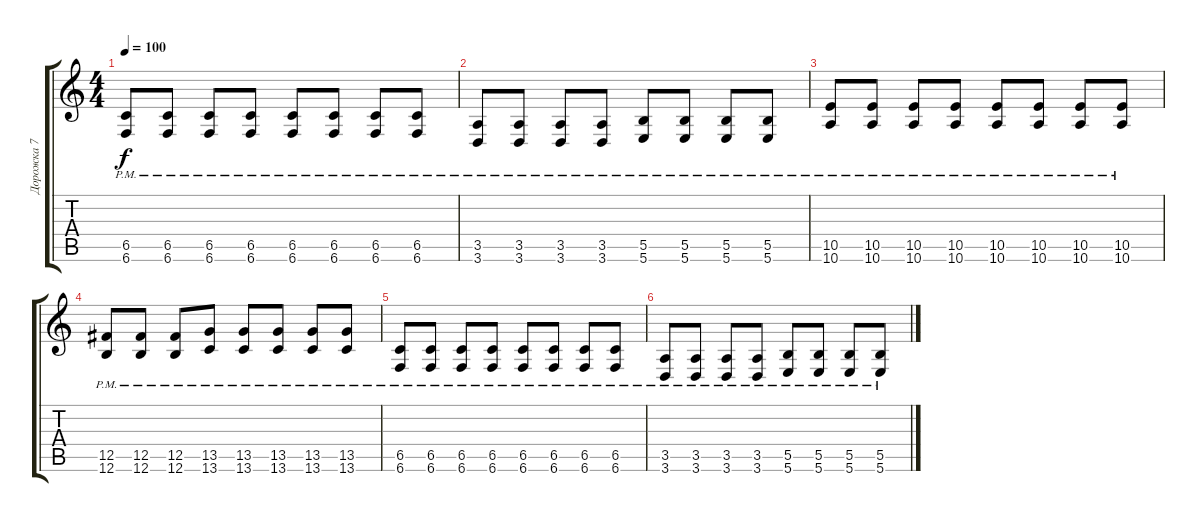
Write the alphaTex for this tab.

\track ("Дорожка 7" "Дорожка 7") {instrument overdrivenguitar}
\staff {score tabs}
\tuning (Db4 Ab3 E3 B2 Gb2 B1) {hide}
\ts (4 4)
\tempo 100
\clef g2
\ks c
(6.5{pm} 6.6{pm}).8{dy f} (6.5{pm} 6.6{pm}).8 (6.5{pm} 6.6{pm}).8 (6.5{pm} 6.6{pm}).8 (6.5{pm} 6.6{pm}).8 (6.5{pm} 6.6{pm}).8 (6.5{pm} 6.6{pm}).8 (6.5{pm} 6.6{pm}).8 |
(3.5{pm} 3.6{pm}).8 (3.5{pm} 3.6{pm}).8 (3.5{pm} 3.6{pm}).8 (3.5{pm} 3.6{pm}).8 (5.5{pm} 5.6{pm}).8 (5.5{pm} 5.6{pm}).8 (5.5{pm} 5.6{pm}).8 (5.5{pm} 5.6{pm}).8 |
(10.5{pm} 10.6{pm}).8 (10.5{pm} 10.6{pm}).8 (10.5{pm} 10.6{pm}).8 (10.5{pm} 10.6{pm}).8 (10.5{pm} 10.6{pm}).8 (10.5{pm} 10.6{pm}).8 (10.5{pm} 10.6{pm}).8 (10.5{pm} 10.6{pm}).8 |
(12.5{pm} 12.6{pm}).8 (12.5{pm} 12.6{pm}).8 (12.5{pm} 12.6{pm}).8 (13.5{pm} 13.6{pm}).8 (13.5{pm} 13.6{pm}).8 (13.5{pm} 13.6{pm}).8 (13.5{pm} 13.6{pm}).8 (13.5{pm} 13.6{pm}).8 |
(6.5{pm} 6.6{pm}).8 (6.5{pm} 6.6{pm}).8 (6.5{pm} 6.6{pm}).8 (6.5{pm} 6.6{pm}).8 (6.5{pm} 6.6{pm}).8 (6.5{pm} 6.6{pm}).8 (6.5{pm} 6.6{pm}).8 (6.5{pm} 6.6{pm}).8 |
(3.5{pm} 3.6{pm}).8 (3.5{pm} 3.6{pm}).8 (3.5{pm} 3.6{pm}).8 (3.5{pm} 3.6{pm}).8 (5.5{pm} 5.6{pm}).8 (5.5{pm} 5.6{pm}).8 (5.5{pm} 5.6{pm}).8 (5.5{pm} 5.6{pm}).8
